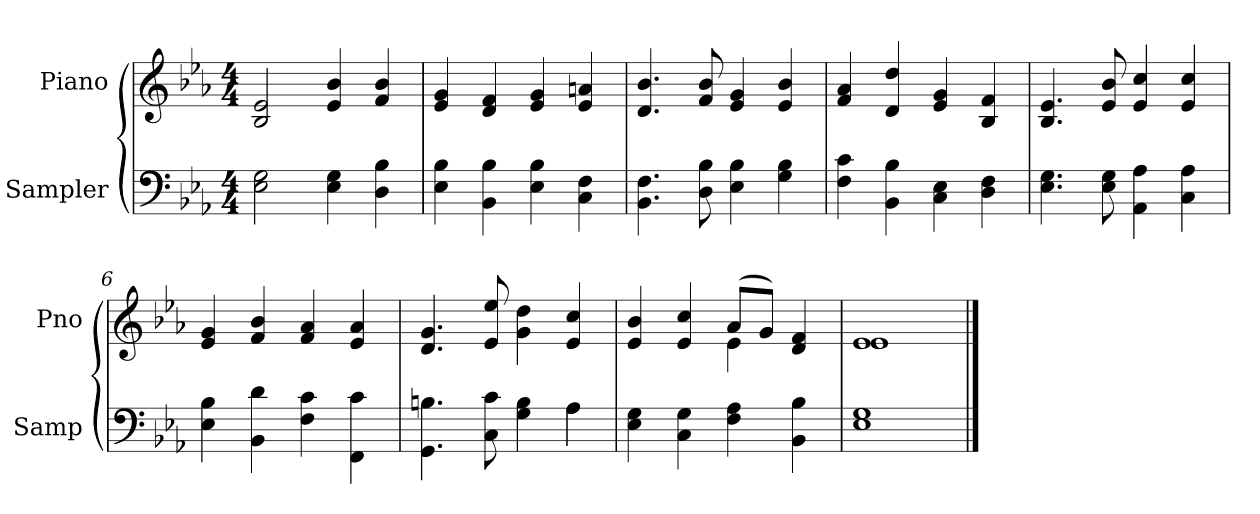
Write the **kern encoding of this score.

**kern	**kern
*part2	*part1
*staff2	*staff1
*I"Sampler	*I"Piano
*I'Samp	*I'Pno
*clefF4	*clefG2
*k[b-e-a-]	*k[b-e-a-]
*E-:	*E-:
*M4/4	*M4/4
=1	=1
2E- 2G	2B- 2e-
4E- 4G	4e- 4b-
4D 4B-	4f 4b-
=2	=2
4E- 4B-	4e- 4g
4BB- 4B-	4d 4f
4E- 4B-	4e- 4g
4C 4F	4e- 4an
=3	=3
4.BB- 4.F	4.d 4.b-
8D 8B-	8f 8b-
4E- 4B-	4e- 4g
4G 4B-	4e- 4b-
=4	=4
4F 4c	4f 4a-
4BB- 4B-	4d 4dd
4C 4E-	4e- 4g
4D 4F	4B- 4f
=5	=5
4.E- 4.G	4.B- 4.e-
8E- 8G	8e- 8b-
4AA- 4A-	4e- 4cc
4C 4A-	4e- 4cc
=6	=6
4E- 4B-	4e- 4g
4BB- 4d	4f 4b-
4F 4c	4f 4a-
4FF 4c	4e- 4a-
=7	=7
*^	*
4.GG 4.Bn	2.ryy	4.d 4.g
8C 8c	.	8e- 8ee-
4G 4B	.	4g 4dd
4A-\	4A-	4e- 4cc
*v	*v	*
=8	=8
*	*^
4E- 4G	4e- 4b-	2ryy
4C 4G	4e- 4cc	.
4F 4A-	(8a-/L	4e-
.	8g/J)	.
4BB- 4B-	4d 4f	4ryy
=9	=9	=9
1E- 1G	1e-\	1e-
*	*v	*v
==	==
*-	*-
